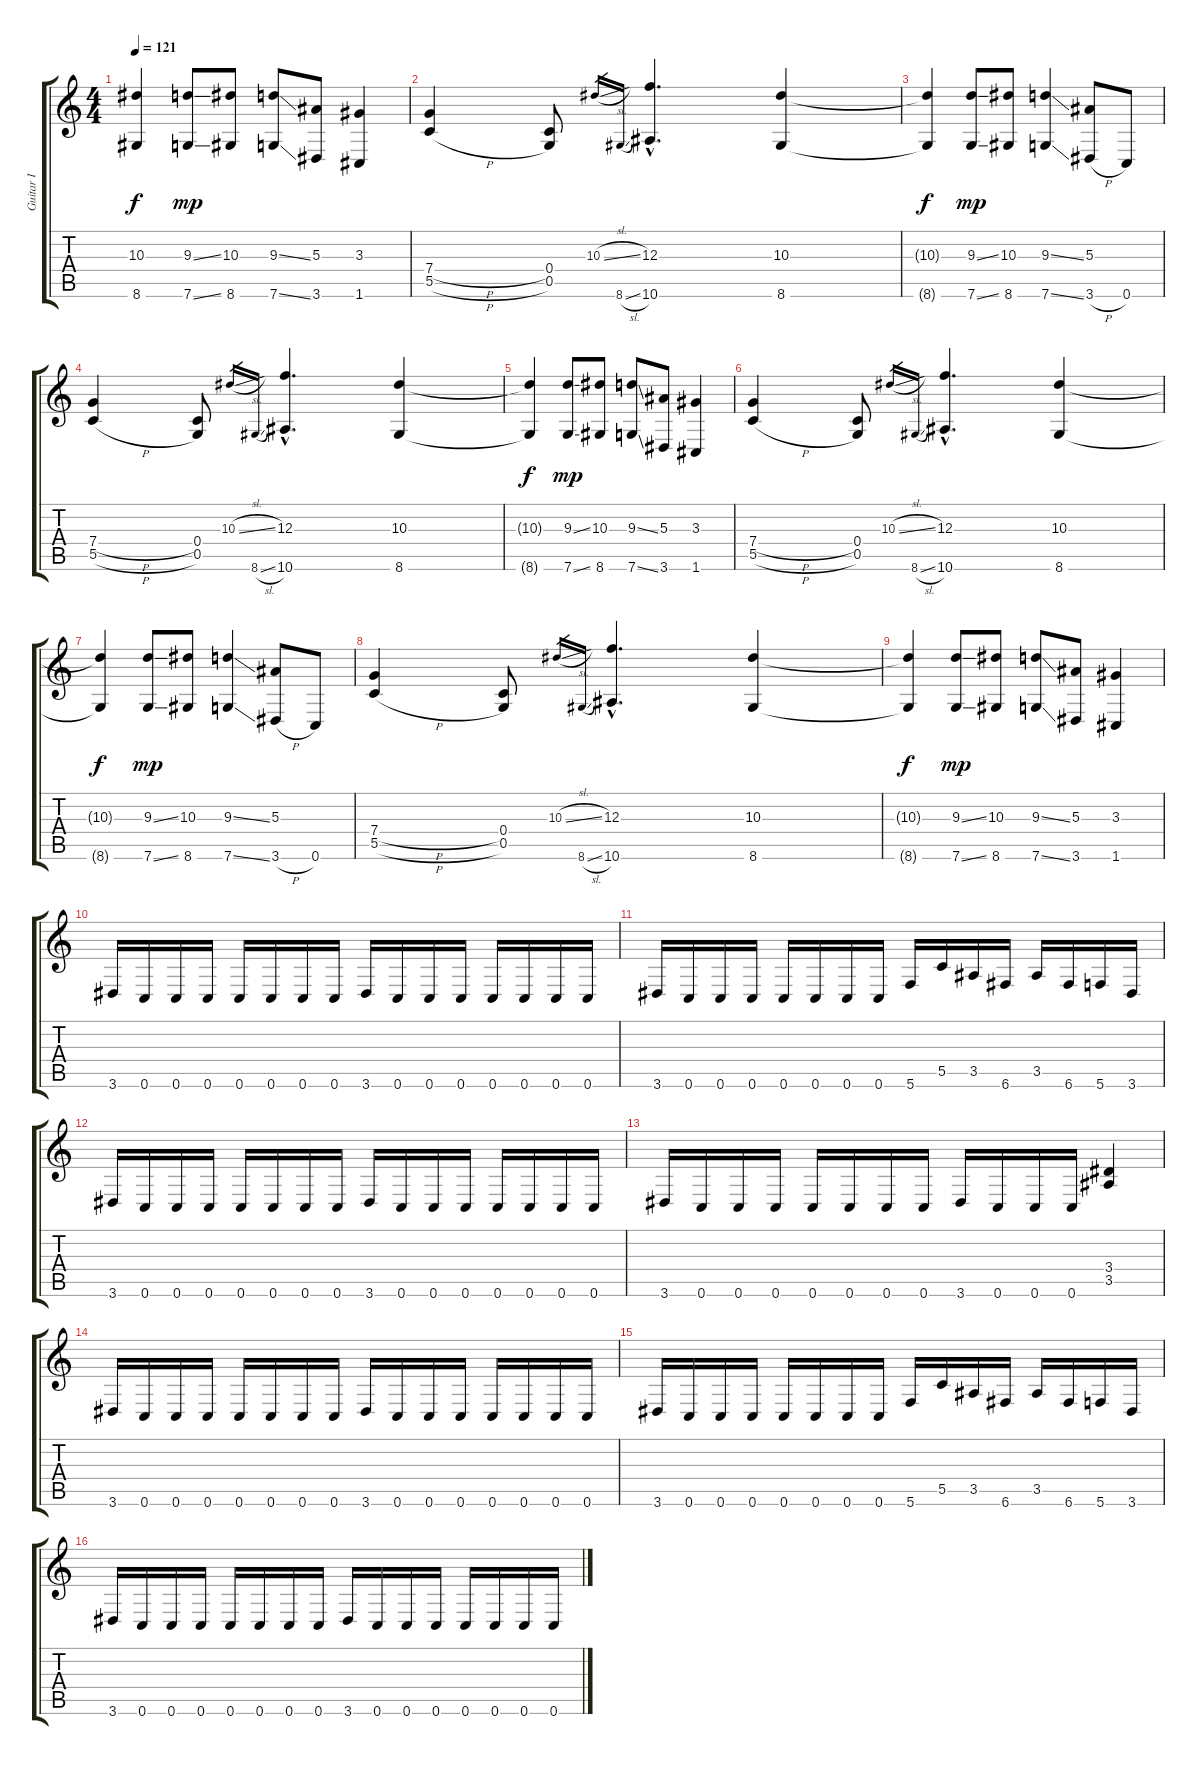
\track ("Guitar I" "Guitar I") {instrument distortionguitar}
\staff {score tabs}
\tuning (D4 A3 F3 C3 G2 C2) {hide}
\ts (4 4)
\tempo 121
\clef g2
\ks c
(10.3{t} 8.6{t}).4{dy f} (9.3{ss} 7.6{ss}).8{dy mp} (10.3 8.6).8 (9.3{ss} 7.6{ss}).8 (5.3 3.6).8 (3.3 1.6).4 |
(7.4{h} 5.5{h}).4 (0.4 0.5).8 10.3{sl}.16{gr} 8.6{sl}.16{gr} (12.3 10.6{hac}).4{d} (10.3 8.6).4 |
(10.3{t} 8.6{t}).4{dy f} (9.3{ss} 7.6{ss}).8{dy mp} (10.3 8.6).8 (9.3{ss} 7.6{ss}).4 (5.3 3.6{h}).8 0.6.8 |
(7.4{h} 5.5{h}).4 (0.4 0.5).8 10.3{sl}.16{gr} 8.6{sl}.16{gr} (12.3 10.6{hac}).4{d} (10.3 8.6).4 |
(10.3{t} 8.6{t}).4{dy f} (9.3{ss} 7.6{ss}).8{dy mp} (10.3 8.6).8 (9.3{ss} 7.6{ss}).8 (5.3 3.6).8 (3.3 1.6).4 |
(7.4{h} 5.5{h}).4 (0.4 0.5).8 10.3{sl}.16{gr} 8.6{sl}.16{gr} (12.3 10.6{hac}).4{d} (10.3 8.6).4 |
(10.3{t} 8.6{t}).4{dy f} (9.3{ss} 7.6{ss}).8{dy mp} (10.3 8.6).8 (9.3{ss} 7.6{ss}).4 (5.3 3.6{h}).8 0.6.8 |
(7.4{h} 5.5{h}).4 (0.4 0.5).8 10.3{sl}.16{gr} 8.6{sl}.16{gr} (12.3 10.6{hac}).4{d} (10.3 8.6).4 |
(10.3{t} 8.6{t}).4{dy f} (9.3{ss} 7.6{ss}).8{dy mp} (10.3 8.6).8 (9.3{ss} 7.6{ss}).8 (5.3 3.6).8 (3.3 1.6).4 |
3.6.16 0.6.16 0.6.16 0.6.16 0.6.16 0.6.16 0.6.16 0.6.16 3.6.16 0.6.16 0.6.16 0.6.16 0.6.16 0.6.16 0.6.16 0.6.16 |
3.6.16 0.6.16 0.6.16 0.6.16 0.6.16 0.6.16 0.6.16 0.6.16 5.6.16 5.5.16 3.5.16 6.6.16 3.5.16 6.6.16 5.6.16 3.6.16 |
3.6.16 0.6.16 0.6.16 0.6.16 0.6.16 0.6.16 0.6.16 0.6.16 3.6.16 0.6.16 0.6.16 0.6.16 0.6.16 0.6.16 0.6.16 0.6.16 |
3.6.16 0.6.16 0.6.16 0.6.16 0.6.16 0.6.16 0.6.16 0.6.16 3.6.16 0.6.16 0.6.16 0.6.16 (3.4 3.5).4 |
3.6.16 0.6.16 0.6.16 0.6.16 0.6.16 0.6.16 0.6.16 0.6.16 3.6.16 0.6.16 0.6.16 0.6.16 0.6.16 0.6.16 0.6.16 0.6.16 |
3.6.16 0.6.16 0.6.16 0.6.16 0.6.16 0.6.16 0.6.16 0.6.16 5.6.16 5.5.16 3.5.16 6.6.16 3.5.16 6.6.16 5.6.16 3.6.16 |
3.6.16 0.6.16 0.6.16 0.6.16 0.6.16 0.6.16 0.6.16 0.6.16 3.6.16 0.6.16 0.6.16 0.6.16 0.6.16 0.6.16 0.6.16 0.6.16
